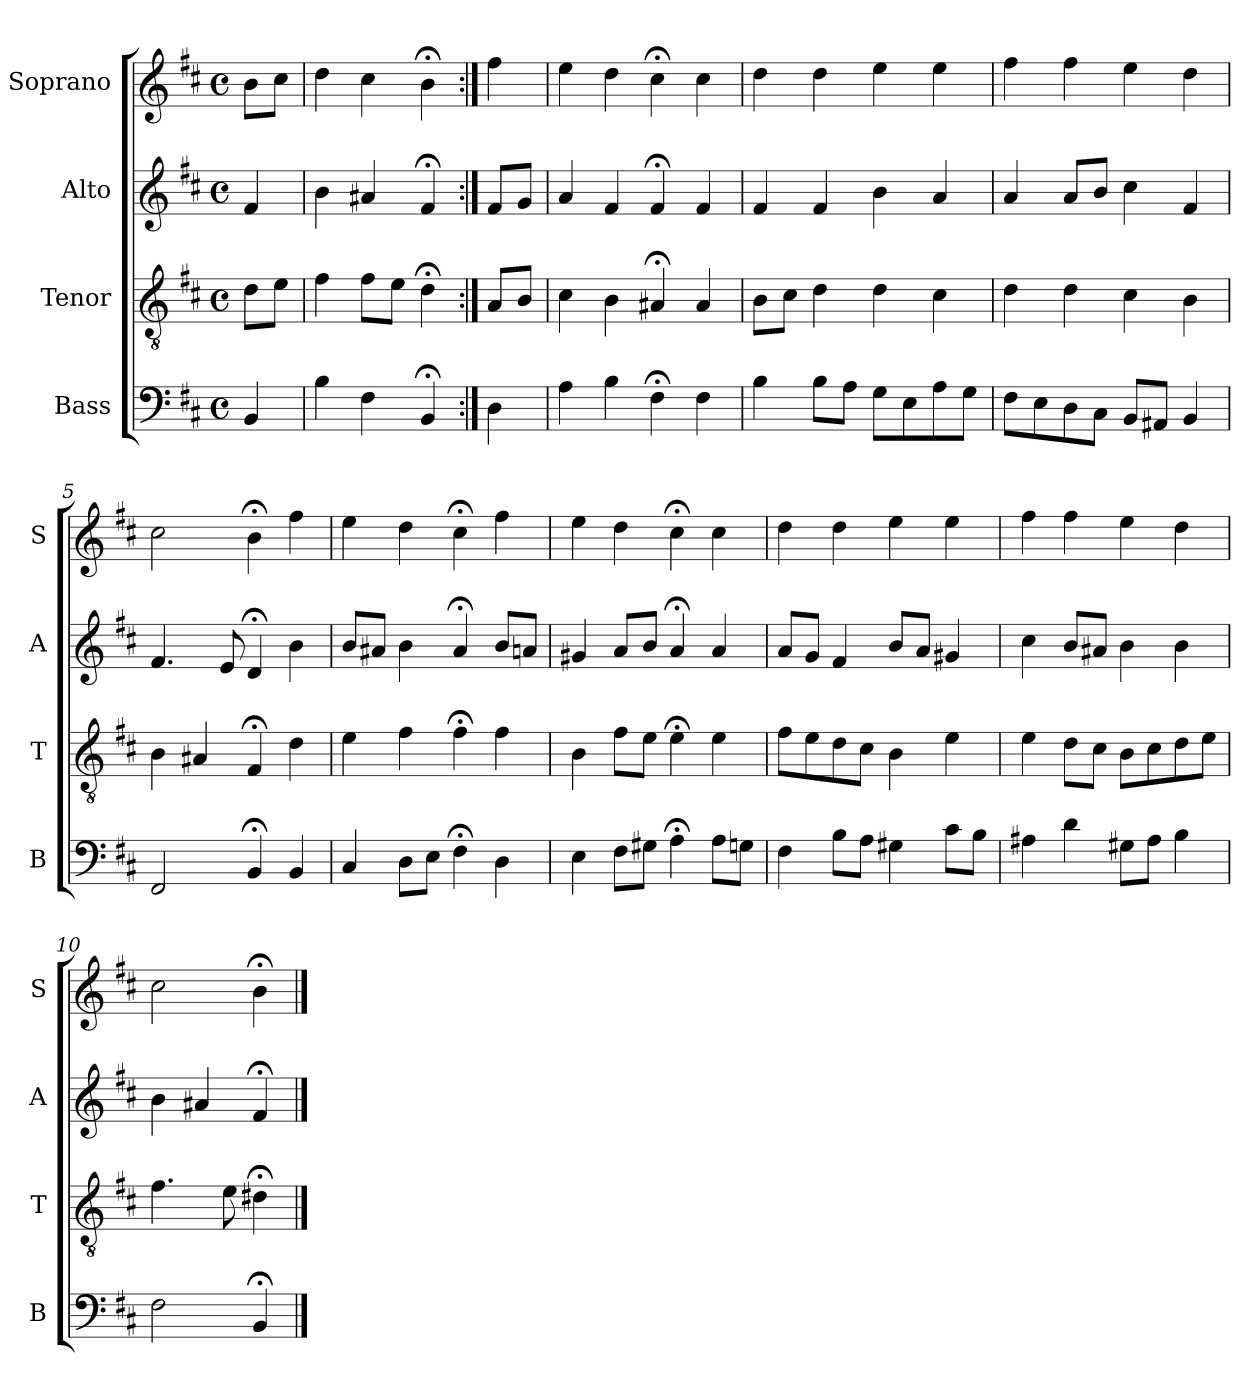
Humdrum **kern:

**kern	**kern	**kern	**kern
*part4	*part3	*part2	*part1
*staff4	*staff3	*staff2	*staff1
*I"Bass	*I"Tenor	*I"Alto	*I"Soprano
*I'B	*I'T	*I'A	*I'S
*clefF4	*clefGv2	*clefG2	*clefG2
*k[f#c#]	*k[f#c#]	*k[f#c#]	*k[f#c#]
*b:	*b:	*b:	*b:
*M4/4	*M4/4	*M4/4	*M4/4
*met(c)	*met(c)	*met(c)	*met(c)
*MM100	*MM100	*MM100	*MM100
=	=	=	=
4BB	8dL	4f#	8bL
.	8eJ	.	8cc#J
=1	=1	=1	=1
4B	4f#	4b	4dd
4F#	8f#L	4a#X	4cc#
.	8eJ	.	.
4BB;<	4d;<	4f#;<	4b;<
=:|!	=:|!	=:|!	=:|!
4D	8AL	8f#L	4ff#
.	8BJ	8gJ	.
=2	=2	=2	=2
4A	4c#	4a	4ee
4B	4B	4f#	4dd
4F#;<	4A#X;<	4f#;<	4cc#;<
4F#	4A#	4f#	4cc#
=3	=3	=3	=3
4B	8BL	4f#	4dd
.	8c#J	.	.
8BL	4d	4f#	4dd
8AJ	.	.	.
8GL	4d	4b	4ee
8E	.	.	.
8A	4c#	4a	4ee
8GJ	.	.	.
=4	=4	=4	=4
8F#L	4d	4a	4ff#
8E	.	.	.
8D	4d	8aL	4ff#
8C#J	.	8bJ	.
8BBL	4c#	4cc#	4ee
8AA#XJ	.	.	.
4BB	4B	4f#	4dd
=5	=5	=5	=5
2FF#	4B	4.f#	2cc#
.	4A#X	.	.
.	.	8e	.
4BB;<	4F#;<	4d;<	4b;<
4BB	4d	4b	4ff#
=6	=6	=6	=6
4C#	4e	8bL	4ee
.	.	8a#XJ	.
8DL	4f#	4b	4dd
8EJ	.	.	.
4F#;<	4f#;<	4a#;<	4cc#;<
4D	4f#	8bL	4ff#
.	.	8anJ	.
=7	=7	=7	=7
4E	4B	4g#X	4ee
8F#L	8f#L	8aL	4dd
8G#XJ	8eJ	8bJ	.
4A;<	4e;<	4a;<	4cc#;<
8AL	4e	4a	4cc#
8GnJ	.	.	.
=8	=8	=8	=8
4F#	8f#L	8aL	4dd
.	8e	8gJ	.
8BL	8d	4f#	4dd
8AJ	8c#J	.	.
4G#X	4B	8bL	4ee
.	.	8aJ	.
8c#L	4e	4g#X	4ee
8BJ	.	.	.
=9	=9	=9	=9
4A#Xi	4ei	4cc#i	4ff#i
4d	8dL	8bL	4ff#
.	8c#J	8a#XJ	.
8G#XL	8BL	4b	4ee
8A#J	8c#	.	.
4B	8d	4b	4dd
.	8eJ	.	.
=10	=10	=10	=10
2F#	4.f#	4b	2cc#
.	.	4a#X	.
.	8e	.	.
4BB;<	4d#X;<	4f#;<	4b;<
==	==	==	==
*-	*-	*-	*-
